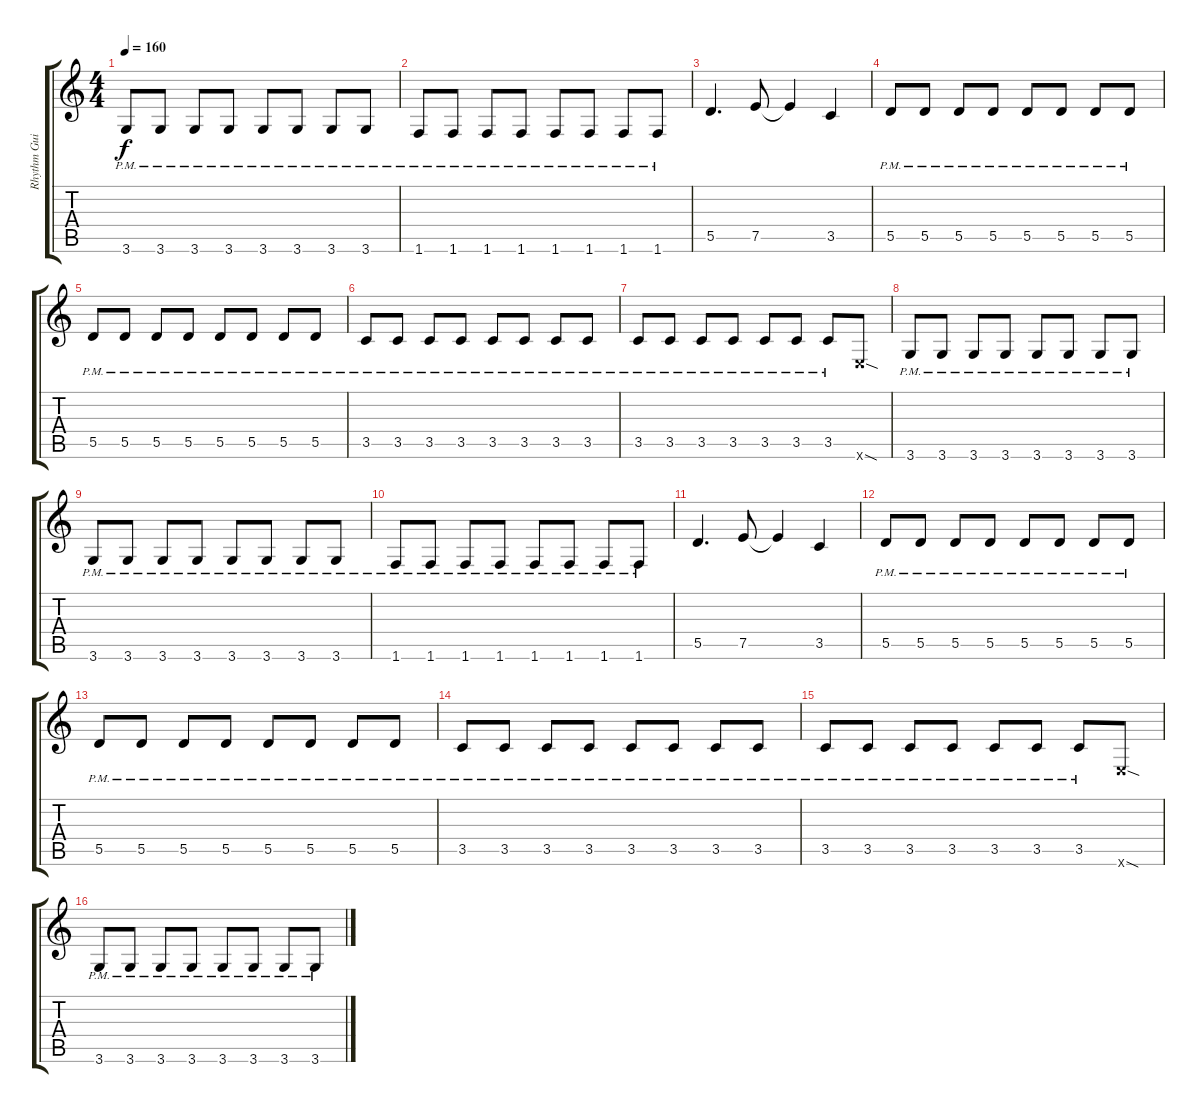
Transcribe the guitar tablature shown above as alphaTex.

\track ("Rhythm Guitar" "Rhythm Gui") {instrument overdrivenguitar}
\staff {score tabs}
\tuning (E4 B3 G3 D3 A2 E2) {hide}
\ts (4 4)
\tempo 160
\clef g2
\ks c
3.6{pm}.8{dy f} 3.6{pm}.8 3.6{pm}.8 3.6{pm}.8 3.6{pm}.8 3.6{pm}.8 3.6{pm}.8 3.6{pm}.8 |
1.6{pm}.8 1.6{pm}.8 1.6{pm}.8 1.6{pm}.8 1.6{pm}.8 1.6{pm}.8 1.6{pm}.8 1.6{pm}.8 |
5.5.4{d} 7.5.8 7.5{t}.4 3.5.4 |
5.5{pm}.8 5.5{pm}.8 5.5{pm}.8 5.5{pm}.8 5.5{pm}.8 5.5{pm}.8 5.5{pm}.8 5.5{pm}.8 |
5.5{pm}.8 5.5{pm}.8 5.5{pm}.8 5.5{pm}.8 5.5{pm}.8 5.5{pm}.8 5.5{pm}.8 5.5{pm}.8 |
3.5{pm}.8 3.5{pm}.8 3.5{pm}.8 3.5{pm}.8 3.5{pm}.8 3.5{pm}.8 3.5{pm}.8 3.5{pm}.8 |
3.5{pm}.8 3.5{pm}.8 3.5{pm}.8 3.5{pm}.8 3.5{pm}.8 3.5{pm}.8 3.5{pm}.8 0.6{sod x}.8 |
3.6{pm}.8 3.6{pm}.8 3.6{pm}.8 3.6{pm}.8 3.6{pm}.8 3.6{pm}.8 3.6{pm}.8 3.6{pm}.8 |
3.6{pm}.8 3.6{pm}.8 3.6{pm}.8 3.6{pm}.8 3.6{pm}.8 3.6{pm}.8 3.6{pm}.8 3.6{pm}.8 |
1.6{pm}.8 1.6{pm}.8 1.6{pm}.8 1.6{pm}.8 1.6{pm}.8 1.6{pm}.8 1.6{pm}.8 1.6{pm}.8 |
5.5.4{d} 7.5.8 7.5{t}.4 3.5.4 |
5.5{pm}.8 5.5{pm}.8 5.5{pm}.8 5.5{pm}.8 5.5{pm}.8 5.5{pm}.8 5.5{pm}.8 5.5{pm}.8 |
5.5{pm}.8 5.5{pm}.8 5.5{pm}.8 5.5{pm}.8 5.5{pm}.8 5.5{pm}.8 5.5{pm}.8 5.5{pm}.8 |
3.5{pm}.8 3.5{pm}.8 3.5{pm}.8 3.5{pm}.8 3.5{pm}.8 3.5{pm}.8 3.5{pm}.8 3.5{pm}.8 |
3.5{pm}.8 3.5{pm}.8 3.5{pm}.8 3.5{pm}.8 3.5{pm}.8 3.5{pm}.8 3.5{pm}.8 0.6{sod x}.8 |
3.6{pm}.8 3.6{pm}.8 3.6{pm}.8 3.6{pm}.8 3.6{pm}.8 3.6{pm}.8 3.6{pm}.8 3.6{pm}.8
